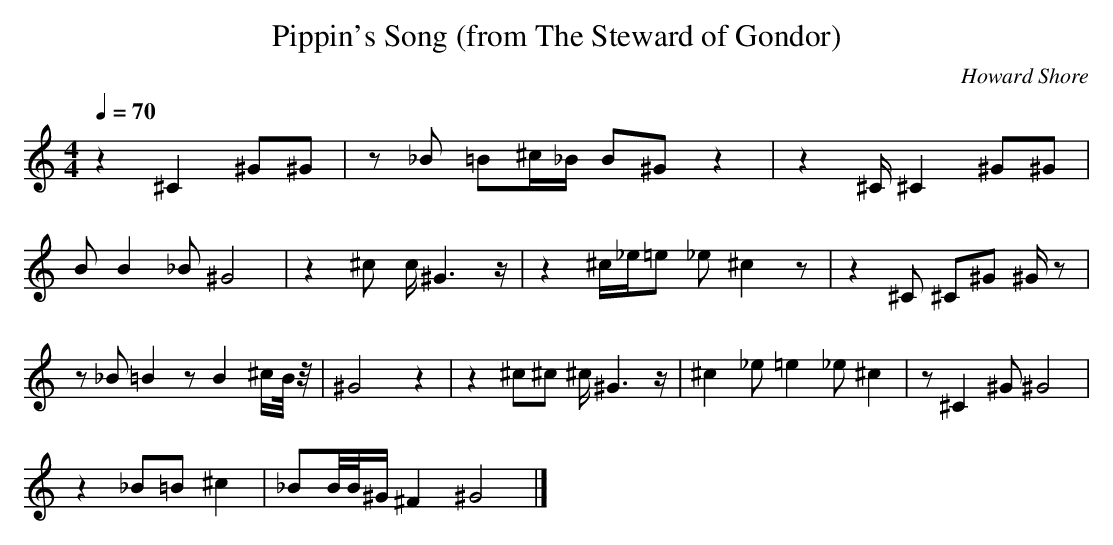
X:1
T:Pippin's Song (from The Steward of Gondor)
C:Howard Shore
Q:1/4=70
M:4/4
L:1/8
K:C
z2 ^C2 ^G^G |z _B =B^c/_B/ B^G z2 |z2 ^C/ ^C2 ^G^G |B B2 _B ^G4 |z2 ^c c/ ^G3 z/ |z2 ^c/_e/=e _e ^c2 z |z2 ^C ^C^G ^G/ z |z _B =B2 z B2 ^c/B/4 z/4 |^G4 z2 |z2 ^c^c ^c/ ^G3 z/ |^c2 _e =e2 _e ^c2 |z ^C2 ^G ^G4 |
z2 _B=B ^c2 |_BB/4B/4^G/ ^F2 ^G4 |]
